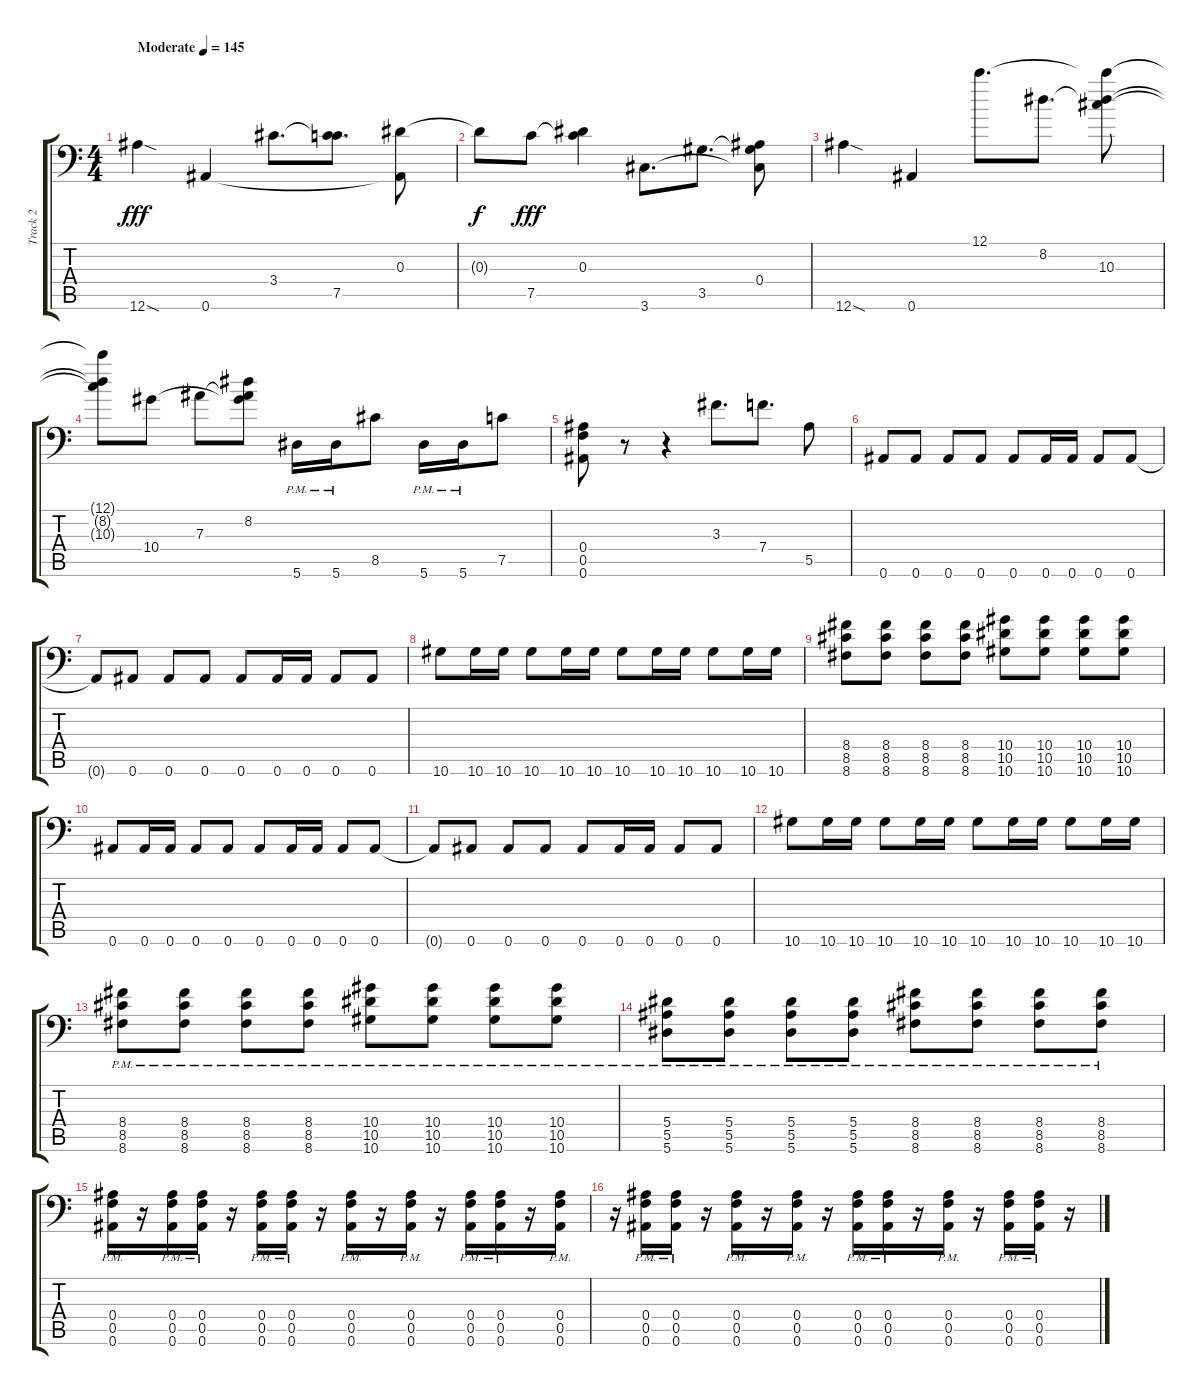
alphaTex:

\track ("Track 2" "Track 2") {instrument distortionguitar}
\staff {score tabs}
\tuning (C4 G3 Eb3 Bb2 F2 Bb1) {hide}
\ts (4 4)
\tempo (145 "Moderate")
\clef f4
\ks c
12.6{sod}.4{dy fff instrument distortionguitar} 0.6.4 3.4.8{d} (3.4{t} 7.5).8{d} (0.3 0.6{t}).8 |
0.3{t}.8{dy f} 7.5.8{dy fff} (0.3 7.5{t}).4 3.6.8{d} 3.5.8{d} (0.4 3.5{t} 3.6{t}).8 |
12.6{sod}.4 0.6.4 12.1.8{d} 8.2.8{d} (12.1{t} 8.2{t} 10.3).8 |
(12.1{t} 8.2{t} 10.3{t}).8 10.4.8 7.3.8 (8.2 7.3{t} 10.4{t}).8 5.6{pm}.16 5.6{pm}.16 8.5.8 5.6{pm}.16 5.6{pm}.16 7.5.8 |
(0.4 0.5 0.6).8 r.8 r.4 3.3.8{d} 7.4.8{d} 5.5.8 |
0.6.8 0.6.8 0.6.8 0.6.8 0.6.8 0.6.16 0.6.16 0.6.8 0.6.8 |
0.6{t}.8 0.6.8 0.6.8 0.6.8 0.6.8 0.6.16 0.6.16 0.6.8 0.6.8 |
10.6.8 10.6.16 10.6.16 10.6.8 10.6.16 10.6.16 10.6.8 10.6.16 10.6.16 10.6.8 10.6.16 10.6.16 |
(8.4 8.5 8.6).8 (8.4 8.5 8.6).8 (8.4 8.5 8.6).8 (8.4 8.5 8.6).8 (10.4 10.5 10.6).8 (10.4 10.5 10.6).8 (10.4 10.5 10.6).8 (10.4 10.5 10.6).8 |
0.6.8 0.6.16 0.6.16 0.6.8 0.6.8 0.6.8 0.6.16 0.6.16 0.6.8 0.6.8 |
0.6{t}.8 0.6.8 0.6.8 0.6.8 0.6.8 0.6.16 0.6.16 0.6.8 0.6.8 |
10.6.8 10.6.16 10.6.16 10.6.8 10.6.16 10.6.16 10.6.8 10.6.16 10.6.16 10.6.8 10.6.16 10.6.16 |
(8.4{pm} 8.5{pm} 8.6{pm}).8 (8.4{pm} 8.5{pm} 8.6{pm}).8 (8.4{pm} 8.5{pm} 8.6{pm}).8 (8.4{pm} 8.5{pm} 8.6{pm}).8 (10.4{pm} 10.5{pm} 10.6{pm}).8 (10.4{pm} 10.5{pm} 10.6{pm}).8 (10.4{pm} 10.5{pm} 10.6{pm}).8 (10.4{pm} 10.5{pm} 10.6{pm}).8 |
(5.4{pm} 5.5{pm} 5.6{pm}).8 (5.4{pm} 5.5{pm} 5.6{pm}).8 (5.4{pm} 5.5{pm} 5.6{pm}).8 (5.4{pm} 5.5{pm} 5.6{pm}).8 (8.4{pm} 8.5{pm} 8.6{pm}).8 (8.4{pm} 8.5{pm} 8.6{pm}).8 (8.4{pm} 8.5{pm} 8.6{pm}).8 (8.4{pm} 8.5{pm} 8.6{pm}).8 |
(0.4{pm} 0.5{pm} 0.6{pm}).16 r.16 (0.4{pm} 0.5{pm} 0.6{pm}).16 (0.4{pm} 0.5{pm} 0.6{pm}).16 r.16 (0.4{pm} 0.5{pm} 0.6{pm}).16 (0.4{pm} 0.5{pm} 0.6{pm}).16 r.16 (0.4{pm} 0.5{pm} 0.6{pm}).16 r.16 (0.4{pm} 0.5{pm} 0.6{pm}).16 r.16 (0.4{pm} 0.5{pm} 0.6{pm}).16 (0.4{pm} 0.5{pm} 0.6{pm}).16 r.16 (0.4{pm} 0.5{pm} 0.6{pm}).16 |
r.16 (0.4{pm} 0.5{pm} 0.6{pm}).16 (0.4{pm} 0.5{pm} 0.6{pm}).16 r.16 (0.4{pm} 0.5{pm} 0.6{pm}).16 r.16 (0.4{pm} 0.5{pm} 0.6{pm}).16 r.16 (0.4{pm} 0.5{pm} 0.6{pm}).16 (0.4{pm} 0.5{pm} 0.6{pm}).16 r.16 (0.4{pm} 0.5{pm} 0.6{pm}).16 r.16 (0.4{pm} 0.5{pm} 0.6{pm}).16 (0.4{pm} 0.5{pm} 0.6{pm}).16 r.16
